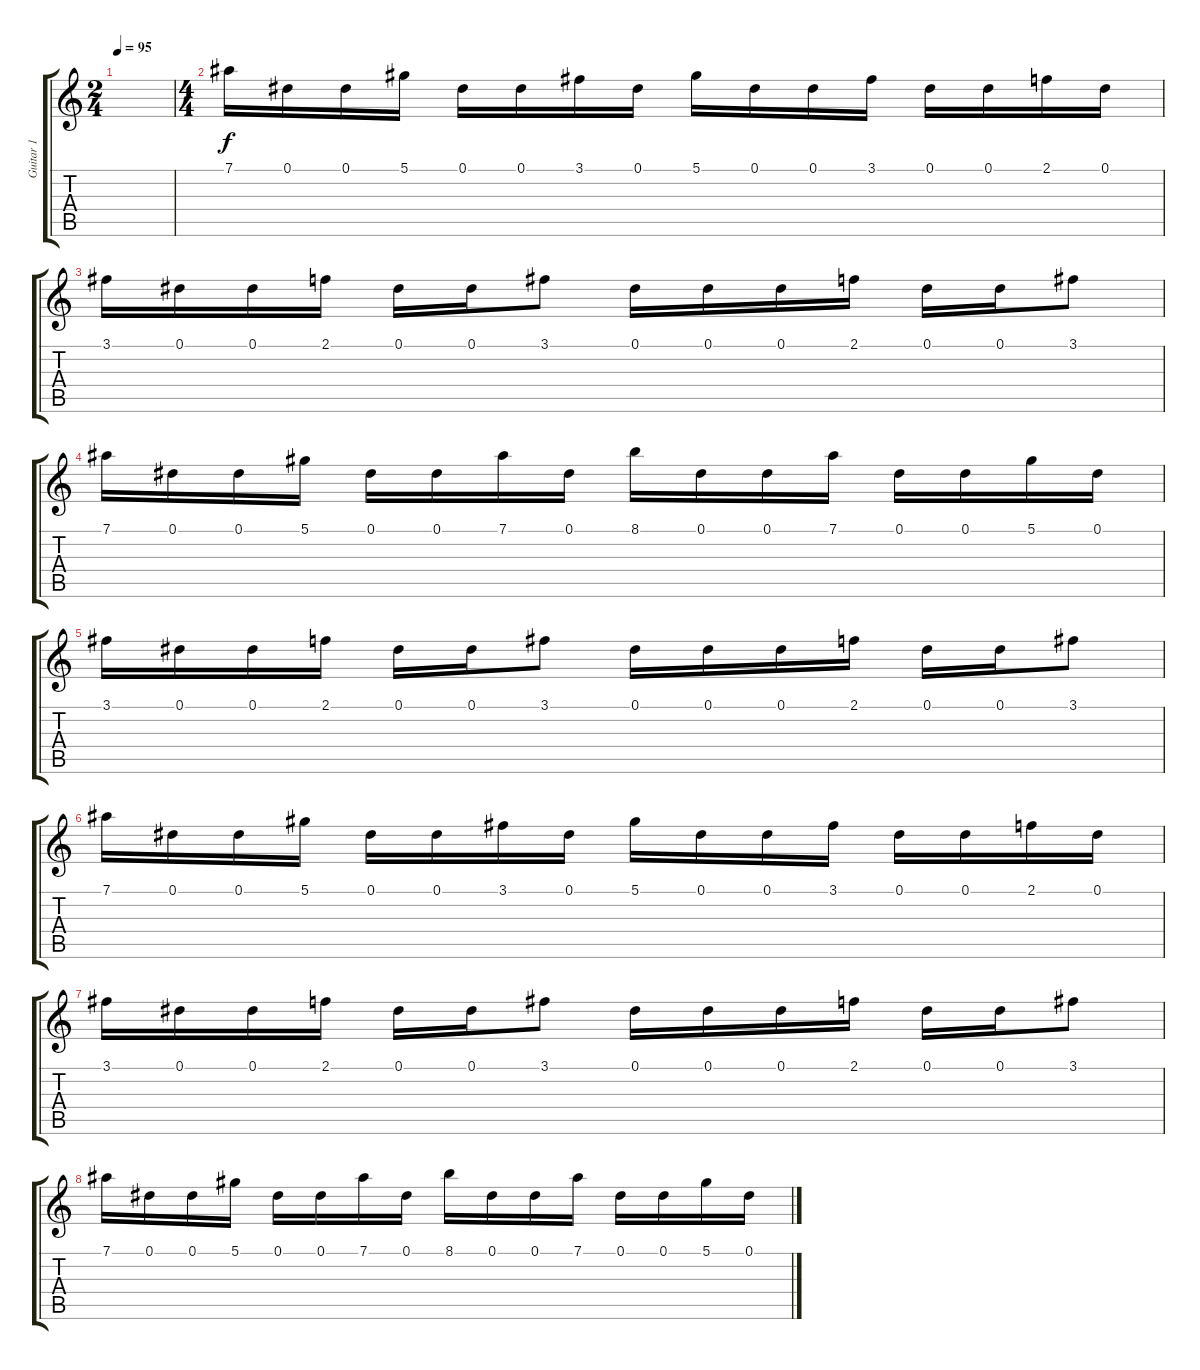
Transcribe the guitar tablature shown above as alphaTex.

\track ("Guitar 1" "Guitar 1") {instrument overdrivenguitar}
\staff {score tabs}
\tuning (Eb4 Bb3 Gb3 Db3 Ab2 Eb2) {hide}
\ts (2 4)
\tempo 95
\clef g2
\ks c
|
\ts (4 4)
7.1.16 0.1.16 0.1.16 5.1.16 0.1.16 0.1.16 3.1.16 0.1.16 5.1.16 0.1.16 0.1.16 3.1.16 0.1.16 0.1.16 2.1.16 0.1.16 |
3.1.16 0.1.16 0.1.16 2.1.16 0.1.16 0.1.16 3.1.8 0.1.16 0.1.16 0.1.16 2.1.16 0.1.16 0.1.16 3.1.8 |
7.1.16 0.1.16 0.1.16 5.1.16 0.1.16 0.1.16 7.1.16 0.1.16 8.1.16 0.1.16 0.1.16 7.1.16 0.1.16 0.1.16 5.1.16 0.1.16 |
3.1.16 0.1.16 0.1.16 2.1.16 0.1.16 0.1.16 3.1.8 0.1.16 0.1.16 0.1.16 2.1.16 0.1.16 0.1.16 3.1.8 |
7.1.16 0.1.16 0.1.16 5.1.16 0.1.16 0.1.16 3.1.16 0.1.16 5.1.16 0.1.16 0.1.16 3.1.16 0.1.16 0.1.16 2.1.16 0.1.16 |
3.1.16 0.1.16 0.1.16 2.1.16 0.1.16 0.1.16 3.1.8 0.1.16 0.1.16 0.1.16 2.1.16 0.1.16 0.1.16 3.1.8 |
7.1.16 0.1.16 0.1.16 5.1.16 0.1.16 0.1.16 7.1.16 0.1.16 8.1.16 0.1.16 0.1.16 7.1.16 0.1.16 0.1.16 5.1.16 0.1.16
